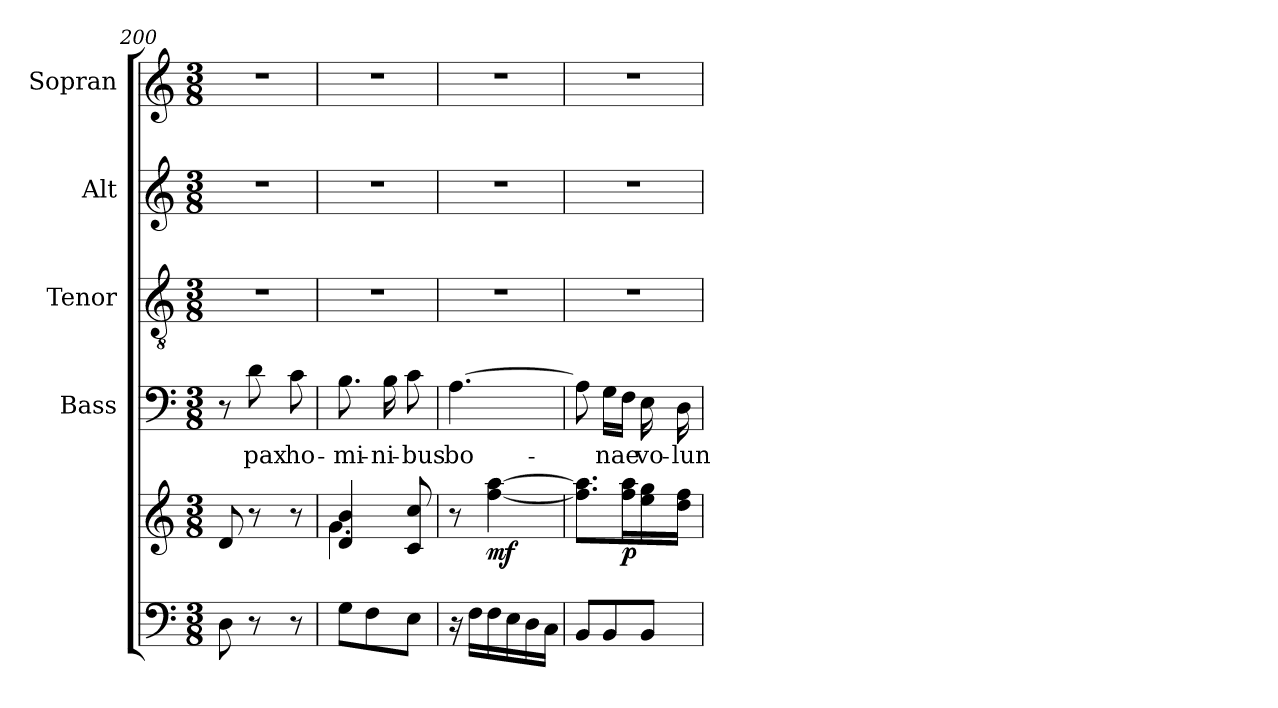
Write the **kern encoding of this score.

**kern	**kern	**dynam	**kern	**text	**kern	**kern	**kern
*part5	*part5	*part5	*part4	*part4	*part3	*part2	*part1
*staff6	*staff5	*staff5/6	*staff4	*staff4	*staff3	*staff2	*staff1
*	*	*	*I"Bass	*	*I"Tenor	*I"Alt	*I"Sopran
*	*	*	*I'B.	*	*I'T.	*I'A.	*I'S.
*clefF4	*clefG2	*	*clefF4	*	*clefGv2	*clefG2	*clefG2
*k[]	*k[]	*	*k[]	*	*k[]	*k[]	*k[]
*C:	*C:	*	*C:	*	*C:	*C:	*C:
*M3/8	*M3/8	*	*M3/8	*	*M3/8	*M3/8	*M3/8
=200	=200	=200	=200	=200	=200	=200	=200
8D\	8d/	.	8r	.	4.r	4.r	4.r
!	!	!	!	!LO:LY:b	!	!	!
8r	8r	.	8d\	pax	.	.	.
!	!	!	!	!LO:LY:b	!	!	!
8r	8r	.	8c\	ho-	.	.	.
=201	=201	=201	=201	=201	=201	=201	=201
*	*^	*	*	*	*	*	*
!	!	!	!	!	!LO:LY:b	!	!	!
8G\L	4d/ 4b/	4.g\	.	8.B\	-mi-	4.r	4.r	4.r
8F\	.	.	.	.	.	.	.	.
!	!	!	!	!	!LO:LY:b	!	!	!
.	.	.	.	16B\	-ni-	.	.	.
!	!	!	!	!	!LO:LY:b	!	!	!
8E\J	8c/ 8cc/	.	.	8c\	-bus	.	.	.
*	*v	*v	*	*	*	*	*	*
=202	=202	=202	=202	=202	=202	=202	=202
!	!	!	!	!LO:LY:b	!	!	!
16r	8r	.	[4.A\	bo-	4.r	4.r	4.r
16F\LL	.	.	.	.	.	.	.
!	!	!LO:DY:b	!	!	!	!	!
16F\	[4ff\ [4aa\	mf	.	.	.	.	.
16E\	.	.	.	.	.	.	.
16D\	.	.	.	.	.	.	.
16C\JJ	.	.	.	.	.	.	.
=203	=203	=203	=203	=203	=203	=203	=203
8BB/L	8.ff\] 8.aa\]L	.	8A\]	.	4.r	4.r	4.r
!	!	!	!	!LO:LY:b	!	!	!
8BB/	.	.	16G\LL	-nae	.	.	.
!	!	!LO:DY:b	!	!	!	!	!
.	16ff\ 16aa\L	p	16F\JJ	.	.	.	.
!	!	!	!	!LO:LY:b	!	!	!
8BB/J	16ee\ 16gg\	.	16E\	vo-	.	.	.
!	!	!	!	!LO:LY:b	!	!	!
.	16dd\ 16ff\JJ	.	16D\	-lun-	.	.	.
=	=	=	=	=	=	=	=
*-	*-	*-	*-	*-	*-	*-	*-
